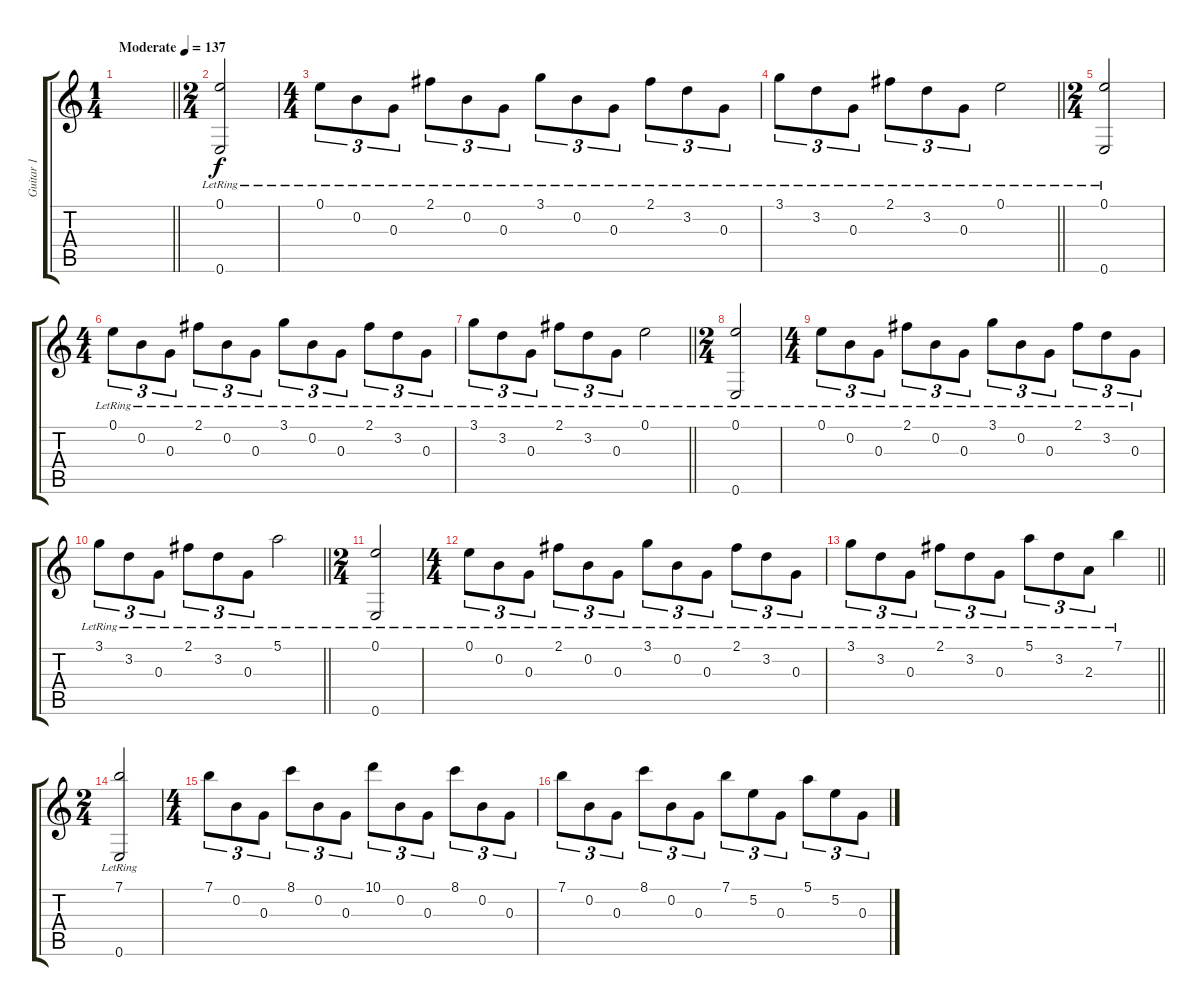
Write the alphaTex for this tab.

\track ("Guitar 1" "Guitar 1") {instrument acousticguitarsteel}
\staff {score tabs}
\tuning (E4 B3 G3 D3 A2 E2) {hide}
\ts (1 4)
\tempo (137 "Moderate")
\clef g2
\barLineRight lightlight
\ks c
|
\ts (2 4)
(0.1{lr} 0.6{lr}).2 |
\ts (4 4)
0.1{lr}.8{tu (3 2)} 0.2{lr}.8{tu (3 2)} 0.3{lr}.8{tu (3 2)} 2.1{lr}.8{tu (3 2)} 0.2{lr}.8{tu (3 2)} 0.3{lr}.8{tu (3 2)} 3.1{lr}.8{tu (3 2)} 0.2{lr}.8{tu (3 2)} 0.3{lr}.8{tu (3 2)} 2.1{lr}.8{tu (3 2)} 3.2{lr}.8{tu (3 2)} 0.3{lr}.8{tu (3 2)} |
\barLineRight lightlight
3.1{lr}.8{tu (3 2)} 3.2{lr}.8{tu (3 2)} 0.3{lr}.8{tu (3 2)} 2.1{lr}.8{tu (3 2)} 3.2{lr}.8{tu (3 2)} 0.3{lr}.8{tu (3 2)} 0.1{lr}.2 |
\ts (2 4)
(0.1{lr} 0.6{lr}).2 |
\ts (4 4)
0.1{lr}.8{tu (3 2)} 0.2{lr}.8{tu (3 2)} 0.3{lr}.8{tu (3 2)} 2.1{lr}.8{tu (3 2)} 0.2{lr}.8{tu (3 2)} 0.3{lr}.8{tu (3 2)} 3.1{lr}.8{tu (3 2)} 0.2{lr}.8{tu (3 2)} 0.3{lr}.8{tu (3 2)} 2.1{lr}.8{tu (3 2)} 3.2{lr}.8{tu (3 2)} 0.3{lr}.8{tu (3 2)} |
\barLineRight lightlight
3.1{lr}.8{tu (3 2)} 3.2{lr}.8{tu (3 2)} 0.3{lr}.8{tu (3 2)} 2.1{lr}.8{tu (3 2)} 3.2{lr}.8{tu (3 2)} 0.3{lr}.8{tu (3 2)} 0.1{lr}.2 |
\ts (2 4)
(0.1{lr} 0.6{lr}).2 |
\ts (4 4)
0.1{lr}.8{tu (3 2)} 0.2{lr}.8{tu (3 2)} 0.3{lr}.8{tu (3 2)} 2.1{lr}.8{tu (3 2)} 0.2{lr}.8{tu (3 2)} 0.3{lr}.8{tu (3 2)} 3.1{lr}.8{tu (3 2)} 0.2{lr}.8{tu (3 2)} 0.3{lr}.8{tu (3 2)} 2.1{lr}.8{tu (3 2)} 3.2{lr}.8{tu (3 2)} 0.3{lr}.8{tu (3 2)} |
\barLineRight lightlight
3.1{lr}.8{tu (3 2)} 3.2{lr}.8{tu (3 2)} 0.3{lr}.8{tu (3 2)} 2.1{lr}.8{tu (3 2)} 3.2{lr}.8{tu (3 2)} 0.3{lr}.8{tu (3 2)} 5.1{lr}.2 |
\ts (2 4)
(0.1{lr} 0.6{lr}).2 |
\ts (4 4)
0.1{lr}.8{tu (3 2)} 0.2{lr}.8{tu (3 2)} 0.3{lr}.8{tu (3 2)} 2.1{lr}.8{tu (3 2)} 0.2{lr}.8{tu (3 2)} 0.3{lr}.8{tu (3 2)} 3.1{lr}.8{tu (3 2)} 0.2{lr}.8{tu (3 2)} 0.3{lr}.8{tu (3 2)} 2.1{lr}.8{tu (3 2)} 3.2{lr}.8{tu (3 2)} 0.3{lr}.8{tu (3 2)} |
\barLineRight lightlight
3.1{lr}.8{tu (3 2)} 3.2{lr}.8{tu (3 2)} 0.3{lr}.8{tu (3 2)} 2.1{lr}.8{tu (3 2)} 3.2{lr}.8{tu (3 2)} 0.3{lr}.8{tu (3 2)} 5.1{lr}.8{tu (3 2)} 3.2{lr}.8{tu (3 2)} 2.3{lr}.8{tu (3 2)} 7.1{lr}.4 |
\ts (2 4)
\section ("" "")
(7.1{lr} 0.6{lr}).2 |
\ts (4 4)
7.1.8{tu (3 2)} 0.2.8{tu (3 2)} 0.3.8{tu (3 2)} 8.1.8{tu (3 2)} 0.2.8{tu (3 2)} 0.3.8{tu (3 2)} 10.1.8{tu (3 2)} 0.2.8{tu (3 2)} 0.3.8{tu (3 2)} 8.1.8{tu (3 2)} 0.2.8{tu (3 2)} 0.3.8{tu (3 2)} |
7.1.8{tu (3 2)} 0.2.8{tu (3 2)} 0.3.8{tu (3 2)} 8.1.8{tu (3 2)} 0.2.8{tu (3 2)} 0.3.8{tu (3 2)} 7.1.8{tu (3 2)} 5.2.8{tu (3 2)} 0.3.8{tu (3 2)} 5.1.8{tu (3 2)} 5.2.8{tu (3 2)} 0.3.8{tu (3 2)}
